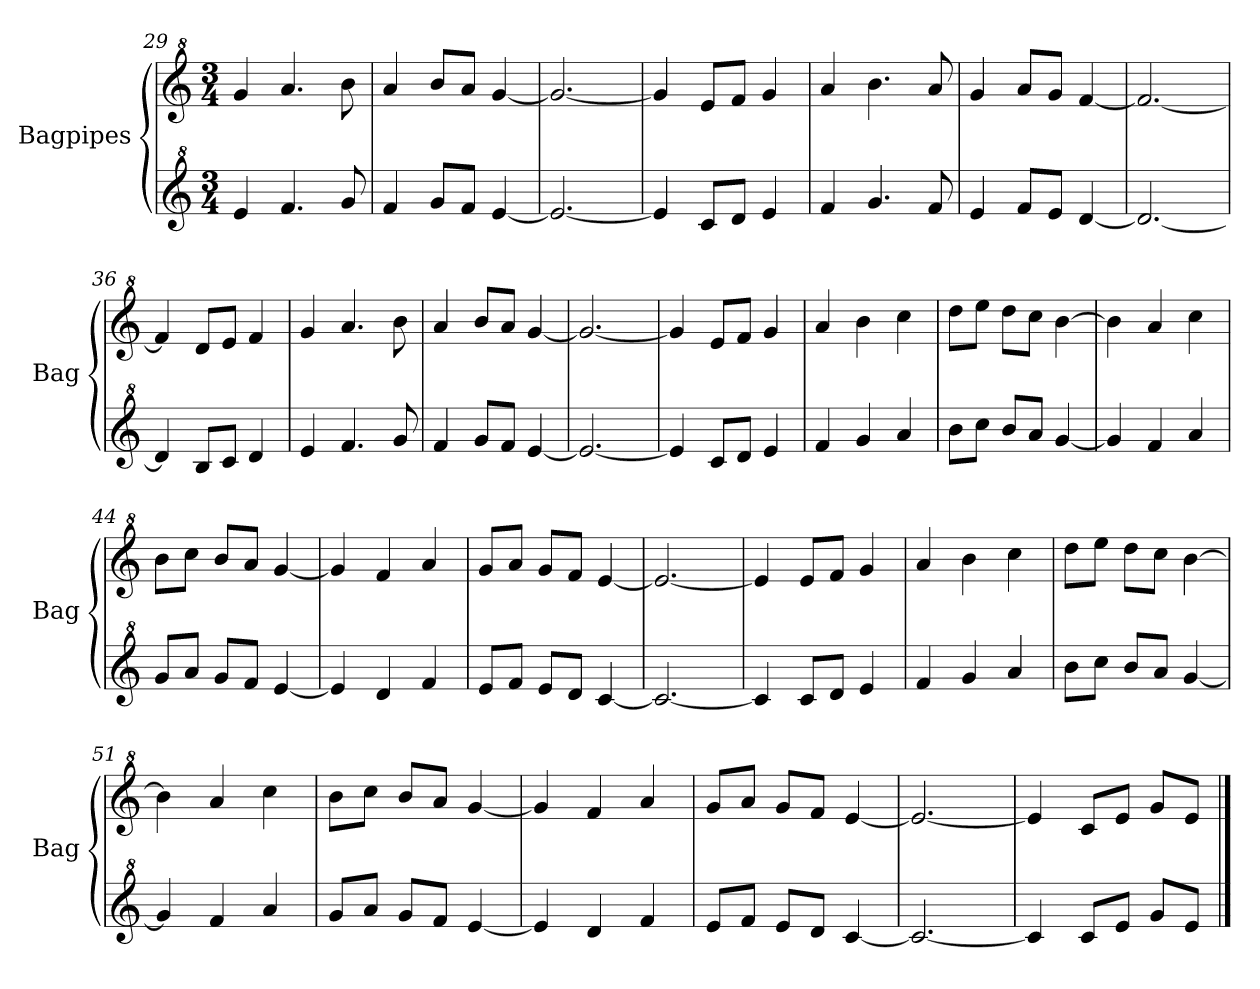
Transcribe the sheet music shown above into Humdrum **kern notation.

**kern	**kern
*part2	*part1
*staff2	*staff1
*I"Bagpipes	*I"Bagpipes
*I'Bag	*I'Bag
*clefG^2	*clefG^2
*k[]	*k[]
*C:	*C:
*M3/4	*M3/4
=29	=29
4ee/	4gg/
4.ff/	4.aa/
8gg/	8bb\
=30	=30
4ff/	4aa/
8gg/L	8bb/L
8ff/J	8aa/J
[4ee/	[4gg/
=31	=31
2.ee/_	2.gg/_
=32	=32
4ee/]	4gg/]
8cc/L	8ee/L
8dd/J	8ff/J
4ee/	4gg/
!!LO:LB:g=z
=33	=33
4ff/	4aa/
4.gg/	4.bb\
8ff/	8aa/
=34	=34
4ee/	4gg/
8ff/L	8aa/L
8ee/J	8gg/J
[4dd/	[4ff/
=35	=35
2.dd/_	2.ff/_
=36	=36
4dd/]	4ff/]
8b/L	8dd/L
8cc/J	8ee/J
4dd/	4ff/
=37	=37
4ee/	4gg/
4.ff/	4.aa/
8gg/	8bb\
=38	=38
4ff/	4aa/
8gg/L	8bb/L
8ff/J	8aa/J
[4ee/	[4gg/
=39	=39
2.ee/_	2.gg/_
=40	=40
4ee/]	4gg/]
8cc/L	8ee/L
8dd/J	8ff/J
4ee/	4gg/
=41	=41
4ff/	4aa/
4gg/	4bb\
4aa/	4ccc\
=42	=42
8bb\L	8ddd\L
8ccc\J	8eee\J
8bb/L	8ddd\L
8aa/J	8ccc\J
[4gg/	[4bb\
=43	=43
4gg/]	4bb\]
4ff/	4aa/
4aa/	4ccc\
!!LO:LB:g=z
=44	=44
8gg/L	8bb\L
8aa/J	8ccc\J
8gg/L	8bb/L
8ff/J	8aa/J
[4ee/	[4gg/
=45	=45
4ee/]	4gg/]
4dd/	4ff/
4ff/	4aa/
=46	=46
8ee/L	8gg/L
8ff/J	8aa/J
8ee/L	8gg/L
8dd/J	8ff/J
[4cc/	[4ee/
=47	=47
2.cc/_	2.ee/_
=48	=48
4cc/]	4ee/]
8cc/L	8ee/L
8dd/J	8ff/J
4ee/	4gg/
=49	=49
4ff/	4aa/
4gg/	4bb\
4aa/	4ccc\
=50	=50
8bb\L	8ddd\L
8ccc\J	8eee\J
8bb/L	8ddd\L
8aa/J	8ccc\J
[4gg/	[4bb\
=51	=51
4gg/]	4bb\]
4ff/	4aa/
4aa/	4ccc\
=52	=52
8gg/L	8bb\L
8aa/J	8ccc\J
8gg/L	8bb/L
8ff/J	8aa/J
[4ee/	[4gg/
=53	=53
4ee/]	4gg/]
4dd/	4ff/
4ff/	4aa/
!!LO:PB:g=z
=54	=54
8ee/L	8gg/L
8ff/J	8aa/J
8ee/L	8gg/L
8dd/J	8ff/J
[4cc/	[4ee/
=55	=55
2.cc/_	2.ee/_
=56	=56
4cc/]	4ee/]
8cc/L	8cc/L
8ee/J	8ee/J
8gg/L	8gg/L
8ee/J	8ee/J
==	==
*-	*-
